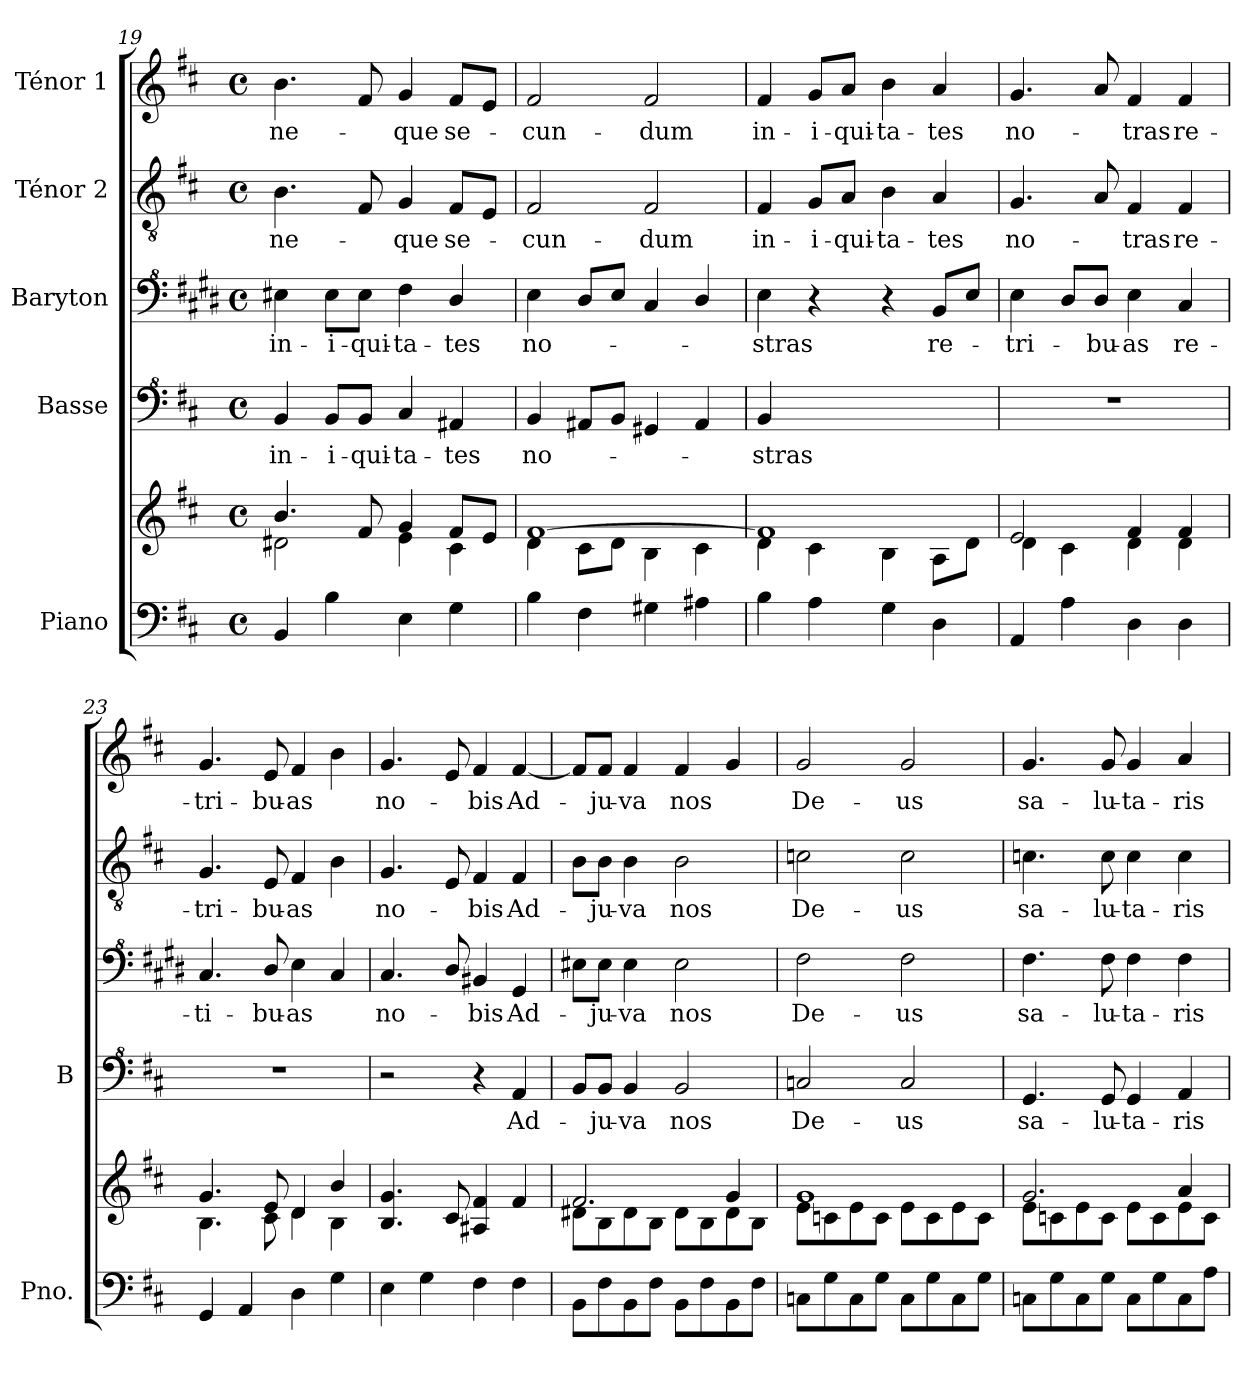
**kern	**kern	**kern	**text	**kern	**text	**kern	**text	**kern	**text
*part5	*part5	*part4	*part4	*part3	*part3	*part2	*part2	*part1	*part1
*staff6	*staff5	*staff4	*staff4	*staff3	*staff3	*staff2	*staff2	*staff1	*staff1
*I"Piano	*	*I"Basse	*	*I"Baryton	*	*I"Ténor 2	*	*I"Ténor 1	*
*I'Pno.	*	*I'B	*	*	*	*	*	*	*
*clefF4	*clefG2	*clefF^4	*	*clefF^4	*	*clefGv2	*	*clefG2	*
*	*	*	*	*ITrd1c2	*	*	*	*	*
*k[f#c#]	*k[f#c#]	*k[f#c#]	*	*k[f#c#]	*	*k[f#c#]	*	*k[f#c#]	*
*D:	*D:	*D:	*	*D:	*	*D:	*	*D:	*
*M4/4	*M4/4	*M4/4	*	*M4/4	*	*M4/4	*	*M4/4	*
*met(c)	*met(c)	*met(c)	*	*met(c)	*	*met(c)	*	*met(c)	*
=19	=19	=19	=19	=19	=19	=19	=19	=19	=19
*	*^	*	*	*	*	*	*	*	*
!	!	!	!	!LO:LY:b	!	!LO:LY:b	!	!LO:LY:b	!	!LO:LY:b
4BB/	4.b/	2d#X\	4B/	in-	4d#X\	in-	4.B\	ne-	4.b\	ne-
!	!	!	!	!LO:LY:b	!	!LO:LY:b	!	!	!	!
4B\	.	.	8B/L	-i-	8d#\L	-i-	.	.	.	.
!	!	!	!	!LO:LY:b	!	!LO:LY:b	!	!	!	!
.	8f#/	.	8B/J	-qui-	8d#\J	-qui-	8F#/	.	8f#/	.
!	!	!	!	!LO:LY:b	!	!LO:LY:b	!	!LO:LY:b	!	!LO:LY:b
4E\	4g/	4e\	4c#/	-ta-	4e\	-ta-	4G/	-que	4g/	-que
!	!	!	!	!LO:LY:b	!	!LO:LY:b	!	!LO:LY:b	!	!LO:LY:b
4G\	8f#/L	4c#\	4A#X/	-tes	4c#/	-tes	8F#/L	se-	8f#/L	se-
.	8e/J	.	.	.	.	.	8E/J	.	8e/J	.
!!LO:PB:g=z
=20	=20	=20	=20	=20	=20	=20	=20	=20	=20	=20
!	!	!	!	!LO:LY:b	!	!LO:LY:b	!	!LO:LY:b	!	!LO:LY:b
4B\	[1f#	4d\	4B/	no-	4d\	no-	2F#/	-cun-	2f#/	-cun-
4F#\	.	8c#\L	8A#X/L	.	8c#/L	.	.	.	.	.
.	.	8d\J	8B/J	.	8d/J	.	.	.	.	.
!	!	!	!	!	!	!	!	!LO:LY:b	!	!LO:LY:b
4G#X\	.	4B\	4G#X/	.	4B/	.	2F#/	-dum	2f#/	-dum
4A#X\	.	4c#\	4A#/	.	4c#/	.	.	.	.	.
!!LO:PB:g=z
=21	=21	=21	=21	=21	=21	=21	=21	=21	=21	=21
!	!	!	!	!LO:LY:b	!	!LO:LY:b	!	!LO:LY:b	!	!LO:LY:b
4B\	1f#]	4d\	4B/	-stras	4d\	-stras	4F#/	in-	4f#/	in-
!	!	!	!	!	!	!	!	!LO:LY:b	!	!LO:LY:b
4A\	.	4c#\	2.ryy	.	4r	.	8G/L	-i-	8g/L	-i-
!	!	!	!	!	!	!	!	!LO:LY:b	!	!LO:LY:b
.	.	.	.	.	.	.	8A/J	-qui-	8a/J	-qui-
!	!	!	!	!	!	!	!	!LO:LY:b	!	!LO:LY:b
4G\	.	4B\	.	.	4r	.	4B\	-ta-	4b\	-ta-
!	!	!	!	!	!	!LO:LY:b	!	!LO:LY:b	!	!LO:LY:b
4D\	.	8A\L	.	.	8A/L	re-	4A/	-tes	4a/	-tes
.	.	8d\J	.	.	8d/J	.	.	.	.	.
=22	=22	=22	=22	=22	=22	=22	=22	=22	=22	=22
!	!	!	!	!	!	!LO:LY:b	!	!LO:LY:b	!	!LO:LY:b
4AA/	2e/	4d\	1r	.	4d\	-tri-	4.G/	no-	4.g/	no-
4A\	.	4c#\	.	.	8c#/L	.	.	.	.	.
!	!	!	!	!	!	!LO:LY:b	!	!	!	!
.	.	.	.	.	8c#/J	-bu-	8A/	.	8a/	.
!	!	!	!	!	!	!LO:LY:b	!	!LO:LY:b	!	!LO:LY:b
4D\	4f#/	4d\	.	.	4d\	-as	4F#/	-tras	4f#/	-tras
!	!	!	!	!	!	!LO:LY:b	!	!LO:LY:b	!	!LO:LY:b
4D\	4f#/	4d\	.	.	4B/	re-	4F#/	re-	4f#/	re-
=23	=23	=23	=23	=23	=23	=23	=23	=23	=23	=23
!	!	!	!	!	!	!LO:LY:b	!	!LO:LY:b	!	!LO:LY:b
4GG/	4.g/	4.B\	1r	.	4.B/	-ti-	4.G/	-tri-	4.g/	-tri-
4AA/	.	.	.	.	.	.	.	.	.	.
!	!	!	!	!	!	!LO:LY:b	!	!LO:LY:b	!	!LO:LY:b
.	8e/	8c#\	.	.	8c#/	-bu-	8E/	-bu-	8e/	-bu-
!	!	!	!	!	!	!LO:LY:b	!	!LO:LY:b	!	!LO:LY:b
4D\	4d/	4d\	.	.	4d\	-as	4F#/	-as	4f#/	-as
4G\	4b/	4B\	.	.	4B/	.	4B\	.	4b\	.
=24	=24	=24	=24	=24	=24	=24	=24	=24	=24	=24
!	!	!	!	!	!	!LO:LY:b	!	!LO:LY:b	!	!LO:LY:b
*	*v	*v	*	*	*	*	*	*	*	*
4E\	4.B/ 4.g/	2r	.	4.B/	no-	4.G/	no-	4.g/	no-
4G\	.	.	.	.	.	.	.	.	.
.	8c#/	.	.	8c#/	.	8E/	.	8e/	.
!	!	!	!	!	!LO:LY:b	!	!LO:LY:b	!	!LO:LY:b
4F#\	4A#X/ 4f#/	4r	.	4A#X/	-bis	4F#/	-bis	4f#/	-bis
!	!	!	!LO:LY:b	!	!LO:LY:b	!	!LO:LY:b	!	!LO:LY:b
4F#\	4f#/	4A/	Ad-	4F#/	Ad-	4F#/	Ad-	[4f#/	Ad-
=25	=25	=25	=25	=25	=25	=25	=25	=25	=25
*	*^	*	*	*	*	*	*	*	*
8BB\L	2.f#/	8d#X\L	8B/L	.	8d#X\L	.	8B\L	.	8f#/L]	.
!	!	!	!	!LO:LY:b	!	!LO:LY:b	!	!LO:LY:b	!	!LO:LY:b
8F#\	.	8B\	8B/J	-ju-	8d#\J	-ju-	8B\J	-ju-	8f#/J	-ju-
!	!	!	!	!LO:LY:b	!	!LO:LY:b	!	!LO:LY:b	!	!LO:LY:b
8BB\	.	8d#\	4B/	-va	4d#\	-va	4B\	-va	4f#/	-va
8F#\J	.	8B\J	.	.	.	.	.	.	.	.
!	!	!	!	!LO:LY:b	!	!LO:LY:b	!	!LO:LY:b	!	!LO:LY:b
8BB\L	.	8d#\L	2B/	nos	2d#\	nos	2B\	nos	4f#/	nos
8F#\	.	8B\	.	.	.	.	.	.	.	.
8BB\	4g/	8d#\	.	.	.	.	.	.	4g/	.
8F#\J	.	8B\J	.	.	.	.	.	.	.	.
!!LO:PB:g=z
=26	=26	=26	=26	=26	=26	=26	=26	=26	=26	=26
!	!	!	!	!LO:LY:b	!	!LO:LY:b	!	!LO:LY:b	!	!LO:LY:b
8Cn\L	1g	8e\L	2cn/	De-	2e\	De-	2cn\	De-	2g/	De-
8G\	.	8cn\	.	.	.	.	.	.	.	.
8C\	.	8e\	.	.	.	.	.	.	.	.
8G\J	.	8c\J	.	.	.	.	.	.	.	.
!	!	!	!	!LO:LY:b	!	!LO:LY:b	!	!LO:LY:b	!	!LO:LY:b
8C\L	.	8e\L	2c/	-us	2e\	-us	2c\	-us	2g/	-us
8G\	.	8c\	.	.	.	.	.	.	.	.
8C\	.	8e\	.	.	.	.	.	.	.	.
8G\J	.	8c\J	.	.	.	.	.	.	.	.
=27	=27	=27	=27	=27	=27	=27	=27	=27	=27	=27
!	!	!	!	!LO:LY:b	!	!LO:LY:b	!	!LO:LY:b	!	!LO:LY:b
8Cn\L	2.g/	8e\L	4.G/	sa-	4.e\	sa-	4.cn\	sa-	4.g/	sa-
8G\	.	8cn\	.	.	.	.	.	.	.	.
8C\	.	8e\	.	.	.	.	.	.	.	.
!	!	!	!	!LO:LY:b	!	!LO:LY:b	!	!LO:LY:b	!	!LO:LY:b
8G\J	.	8c\J	8G/	-lu-	8e\	-lu-	8c\	-lu-	8g/	-lu-
!	!	!	!	!LO:LY:b	!	!LO:LY:b	!	!LO:LY:b	!	!LO:LY:b
8C\L	.	8e\L	4G/	-ta-	4e\	-ta-	4c\	-ta-	4g/	-ta-
8G\	.	8c\	.	.	.	.	.	.	.	.
!	!	!	!	!LO:LY:b	!	!LO:LY:b	!	!LO:LY:b	!	!LO:LY:b
8C\	4a/	8e\	4A/	-ris-	4e\	-ris-	4c\	-ris-	4a/	-ris-
8A\J	.	8c\J	.	.	.	.	.	.	.	.
*	*v	*v	*	*	*	*	*	*	*	*
=	=	=	=	=	=	=	=	=	=
*-	*-	*-	*-	*-	*-	*-	*-	*-	*-
